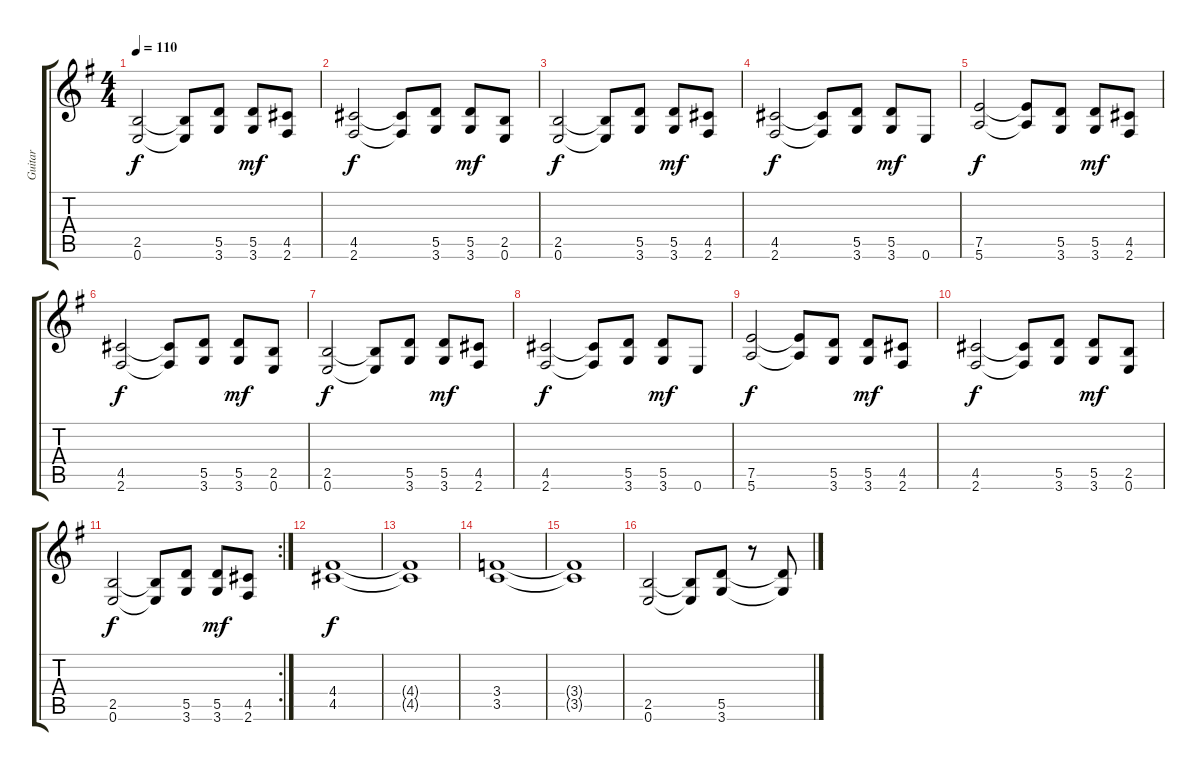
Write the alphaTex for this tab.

\track ("Guitar" "Guitar") {instrument distortionguitar}
\staff {score tabs}
\tuning (E4 B3 G3 D3 A2 E2) {hide}
\ts (4 4)
\tempo 110
\clef g2
\ks eminor
(2.5 0.6).2{dy f} (2.5{t} 0.6{t}).8 (5.5 3.6).8 (5.5 3.6).8{dy mf} (4.5 2.6).8 |
(4.5 2.6).2{dy f} (4.5{t} 2.6{t}).8 (5.5 3.6).8 (5.5 3.6).8{dy mf} (2.5 0.6).8 |
(2.5 0.6).2{dy f} (2.5{t} 0.6{t}).8 (5.5 3.6).8 (5.5 3.6).8{dy mf} (4.5 2.6).8 |
(4.5 2.6).2{dy f} (4.5{t} 2.6{t}).8 (5.5 3.6).8 (5.5 3.6).8{dy mf} 0.6.8 |
(7.5 5.6).2{dy f} (7.5{t} 5.6{t}).8 (5.5 3.6).8 (5.5 3.6).8{dy mf} (4.5 2.6).8 |
(4.5 2.6).2{dy f} (4.5{t} 2.6{t}).8 (5.5 3.6).8 (5.5 3.6).8{dy mf} (2.5 0.6).8 |
(2.5 0.6).2{dy f} (2.5{t} 0.6{t}).8 (5.5 3.6).8 (5.5 3.6).8{dy mf} (4.5 2.6).8 |
(4.5 2.6).2{dy f} (4.5{t} 2.6{t}).8 (5.5 3.6).8 (5.5 3.6).8{dy mf} 0.6.8 |
(7.5 5.6).2{dy f} (7.5{t} 5.6{t}).8 (5.5 3.6).8 (5.5 3.6).8{dy mf} (4.5 2.6).8 |
(4.5 2.6).2{dy f} (4.5{t} 2.6{t}).8 (5.5 3.6).8 (5.5 3.6).8{dy mf} (2.5 0.6).8 |
\rc 2
(2.5 0.6).2{dy f} (2.5{t} 0.6{t}).8 (5.5 3.6).8 (5.5 3.6).8{dy mf} (4.5 2.6).8 |
(4.4 4.5).1{dy f} |
(4.4{t} 4.5{t}).1 |
(3.4 3.5).1 |
(3.4{t} 3.5{t}).1 |
(2.5 0.6).2 (2.5{t} 0.6{t}).8 (5.5 3.6).8 r.8 (5.5{t} 3.6{t}).8
